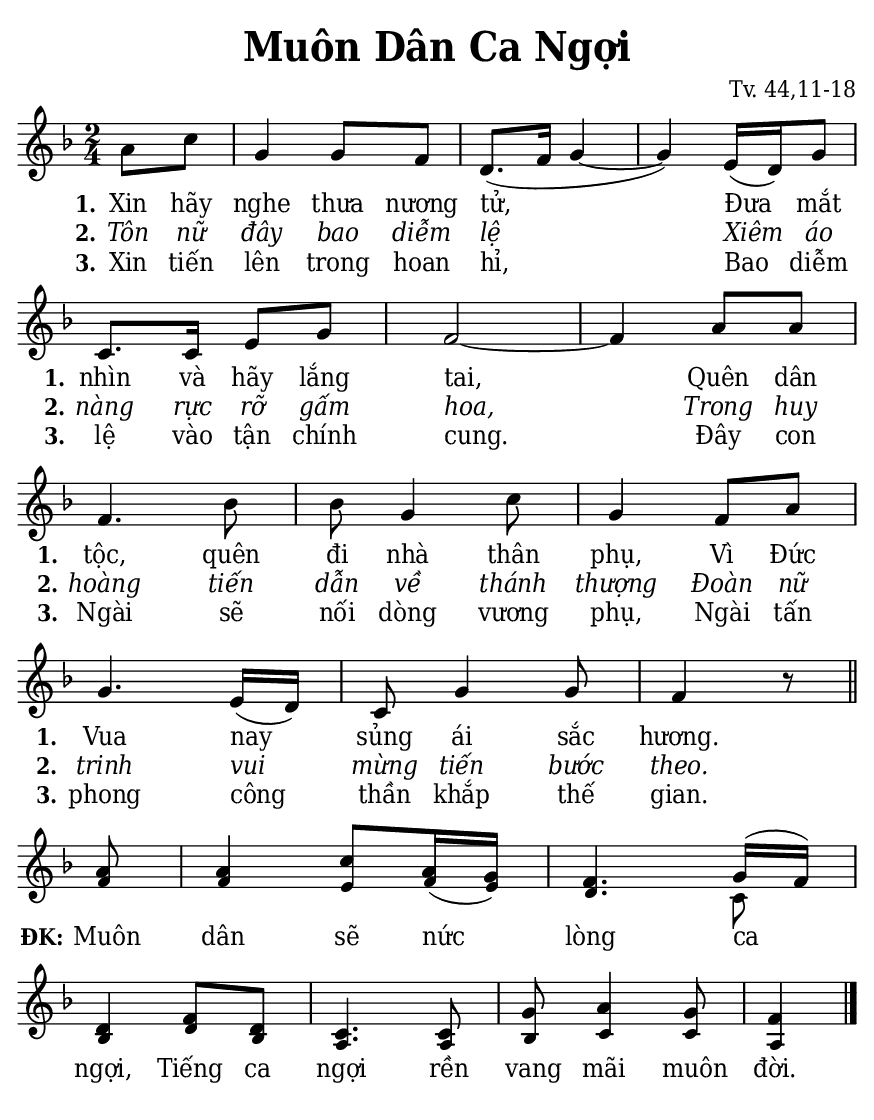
% Cài đặt chung\
\version "2.22.1"
\include "english.ly"

\header {
  title = \markup { \fontsize #1 "Muôn Dân Ca Ngợi" }
  composer = "Tv. 44,11-18"
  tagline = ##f
}

% Nhạc phiên khúc
nhacPhienKhucSop = \relative c'' {
  \partial 4 a8 c |
  g4 g8 f |
  d8. (f16 g4 ~ |
  g) e16 (d) g8 |
  c,8. c16 e8 g |
  f2 ~ |
  f4 a8 a |
  f4. bf8 |
  bf g4 c8 |
  g4 f8 a |
  g4. e16 (d) |
  c8 g'4 g8 |
  f4 r8 \bar "||" \break
  
  <> \tweak extra-offset #'(-7.5 . -3.4) _\markup { \bold "ĐK:" }
  a8 |
  a4 c8 a16 (g) |
  f4. g16 (f) |
  d4 f8 d |
  c4. c8 |
  g' a4 g8 |
  f4 \bar "|."
}

nhacPhienKhucAlto = \relative c' {
  r4 |
  R2*11
  r4.
  
  f8 |
  f4 e8 f16 (e) |
  d4. c8 |
  bf4 d8 bf |
  a4. a8 |
  bf c4 c8 |
  a4
}

% Lời phiên khúc
loiPhienKhucSop = \lyrics {
  <<
    {
      \set stanza = "1."
      Xin hãy nghe thưa nương tử,
      Đưa mắt nhìn và hãy lắng tai,
      Quên dân tộc, quên đi nhà thân phụ,
      Vì Đức Vua nay sủng ái sắc hương.
    }
    \new Lyrics {
	    \set associatedVoice = "beSop"
	    \set stanza = "2."
      \override Lyrics.LyricText.font-shape = #'italic
	    Tôn nữ đây bao diễm lệ
	    Xiêm áo nàng rực rỡ gấm hoa,
	    Trong huy hoàng tiến dẫn về thánh thượng
	    Đoàn nữ trinh vui mừng tiến bước theo.
    }
    \new Lyrics {
	    \set associatedVoice = "beSop"
	    \set stanza = "3."
	    Xin tiến lên trong hoan hỉ,
	    Bao diễm lệ vào tận chính cung.
	    Đây con Ngài sẽ nối dòng vương phụ,
	    Ngài tấn phong công thần khắp thế gian.
    }
  >>
  %\set stanza = "ĐK:"
  \set stanza = ""
  Muôn dân sẽ nức lòng ca ngợi,
  Tiếng ca ngợi rền vang mãi muôn đời.
}

% Dàn trang
\paper {
  #(set-paper-size "a5")
  top-margin = 3\mm
  bottom-margin = 3\mm
  left-margin = 3\mm
  right-margin = 3\mm
  indent = #0
  #(define fonts
	 (make-pango-font-tree "Deja Vu Serif Condensed"
	 		       "Deja Vu Serif Condensed"
			       "Deja Vu Serif Condensed"
			       (/ 20 20)))
  print-page-number = ##f
  system-system-spacing = #'((basic-distance . 0.1) (padding . 2))
}

TongNhip = {
  \key f \major \time 2/4
  \set Timing.beamExceptions = #'()
  \set Timing.baseMoment = #(ly:make-moment 1/4)
}

% mã nguồn cho những chức năng chưa hỗ trợ trong phiên bản lilypond hiện tại
% cung cấp bởi cộng đồng lilypond khi gửi email đến lilypond-user@gnu.org
% Đổi kích thước nốt cho bè phụ
notBePhu =
#(define-music-function (font-size music) (number? ly:music?)
   (for-some-music
     (lambda (m)
       (if (music-is-of-type? m 'rhythmic-event)
           (begin
             (set! (ly:music-property m 'tweaks)
                   (cons `(font-size . ,font-size)
                         (ly:music-property m 'tweaks)))
             #t)
           #f))
     music)
   music)

% in số phiên khúc trên mỗi dòng
#(define (add-grob-definition grob-name grob-entry)
    (set! all-grob-descriptions
          (cons ((@@ (lily) completize-grob-entry)
                 (cons grob-name grob-entry))
                all-grob-descriptions)))

#(add-grob-definition
   'StanzaNumberSpanner
   `((direction . ,LEFT)
     (font-series . bold)
     (padding . 1)
     (side-axis . ,X)
     (stencil . ,ly:text-interface::print)
     (X-offset . ,ly:side-position-interface::x-aligned-side)
     (Y-extent . ,grob::always-Y-extent-from-stencil)
     (meta . ((class . Spanner)
              (interfaces . (font-interface
                             side-position-interface
                             stanza-number-interface
                             text-interface))))))

\layout {
   \context {
     \Global
     \grobdescriptions #all-grob-descriptions
   }
   \context {
     \Score
     \remove Stanza_number_align_engraver
     \consists
       #(lambda (context)
          (let ((texts '())
                (syllables '()))
            (make-engraver
             (acknowledgers
              ((stanza-number-interface engraver grob source-engraver)
                 (set! texts (cons grob texts)))
              ((lyric-syllable-interface engraver grob source-engraver)
                 (set! syllables (cons grob syllables))))
             ((stop-translation-timestep engraver)
                (for-each
                 (lambda (text)
                   (for-each
                    (lambda (syllable)
                      (ly:pointer-group-interface::add-grob text
'side-support-elements syllable))
                    syllables))
                 texts)
                (set! syllables '())))))
   }
   \context {
     \Lyrics
     \remove Stanza_number_engraver
     \consists
       #(lambda (context)
          (let ((text #f)
                (last-stanza #f))
            (make-engraver
             ((process-music engraver)
                (let ((stanza (ly:context-property context 'stanza #f)))
                  (if (and stanza (not (equal? stanza last-stanza)))
                      (let ((column (ly:context-property context
'currentCommandColumn)))
                        (set! last-stanza stanza)
                        (if text
                            (ly:spanner-set-bound! text RIGHT column))

                        (set! text (ly:engraver-make-grob engraver
'StanzaNumberSpanner '()))
                        (ly:grob-set-property! text 'text stanza)
                        (ly:spanner-set-bound! text LEFT column)))))
             ((finalize engraver)
                (if text
                    (let ((column (ly:context-property context
'currentCommandColumn)))
                      (ly:spanner-set-bound! text RIGHT column)))))))
     \override StanzaNumberSpanner.horizon-padding = 10000
   }
}
% kết thúc mã nguồn

\score {
  \new ChoirStaff <<
    \new Staff \with {
        \consists "Merge_rests_engraver"
        printPartCombineTexts = ##f
      }
      <<
      \new Voice \TongNhip \partCombine 
        \nhacPhienKhucSop
        \notBePhu -1 { \nhacPhienKhucAlto }
      \new NullVoice = beSop \nhacPhienKhucSop
      \new Lyrics \lyricsto beSop \loiPhienKhucSop
      >>
  >>
  \layout {
    \override Lyrics.LyricSpace.minimum-distance = #2
    \override Score.BarNumber.break-visibility = ##(#f #f #f)
    \override Score.SpacingSpanner.uniform-stretching = ##t
  } 
}
